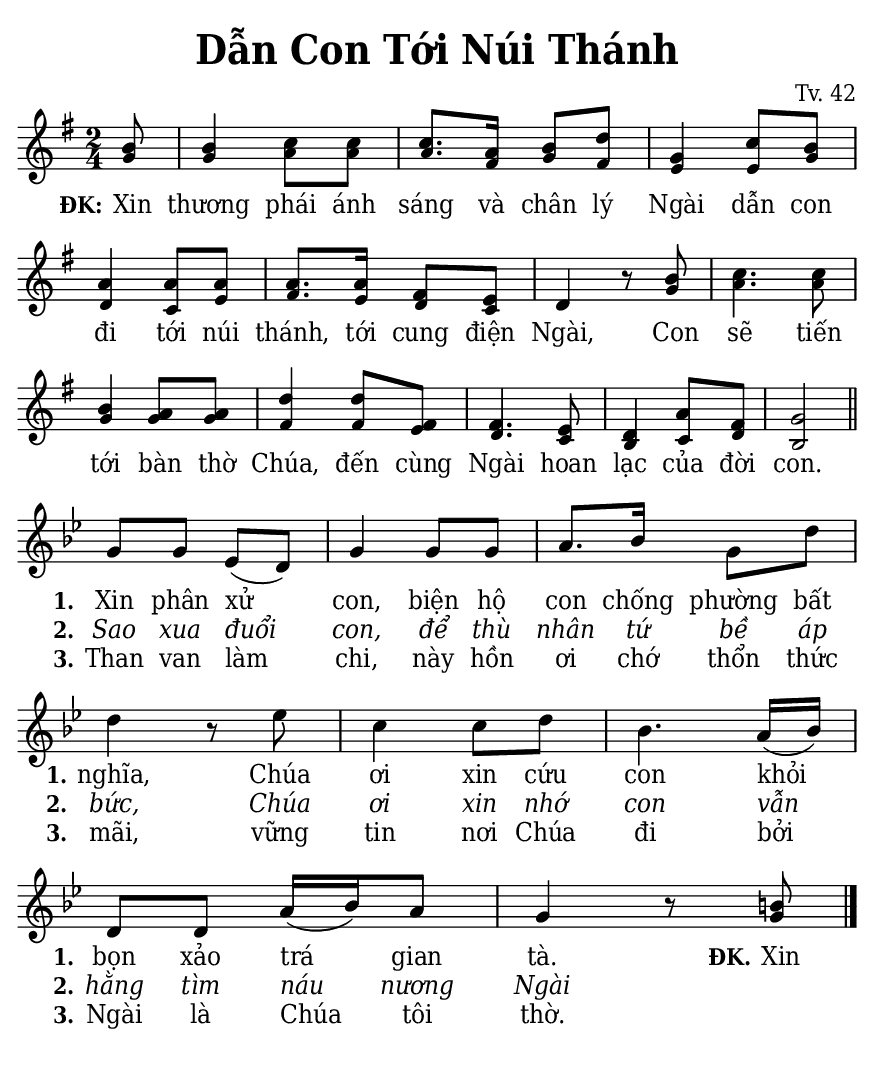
% Cài đặt chung\
\version "2.22.1"
\include "english.ly"

\header {
  title = \markup { \fontsize #1 "Dẫn Con Tới Núi Thánh" }
  composer = "Tv. 42"
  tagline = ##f
}

% mã nguồn cho những chức năng chưa hỗ trợ trong phiên bản lilypond hiện tại
% cung cấp bởi cộng đồng lilypond khi gửi email đến lilypond-user@gnu.org
% Đổi kích thước nốt cho bè phụ
notBePhu =
#(define-music-function (font-size music) (number? ly:music?)
   (for-some-music
     (lambda (m)
       (if (music-is-of-type? m 'rhythmic-event)
           (begin
             (set! (ly:music-property m 'tweaks)
                   (cons `(font-size . ,font-size)
                         (ly:music-property m 'tweaks)))
             #t)
           #f))
     music)
   music)

% in số phiên khúc trên mỗi dòng
#(define (add-grob-definition grob-name grob-entry)
     (set! all-grob-descriptions
           (cons ((@@ (lily) completize-grob-entry)
                  (cons grob-name grob-entry))
                 all-grob-descriptions)))

#(add-grob-definition
    'StanzaNumberSpanner
    `((direction . ,LEFT)
      (font-series . bold)
      (padding . 1.0)
      (side-axis . ,X)
      (stencil . ,ly:text-interface::print)
      (X-offset . ,ly:side-position-interface::x-aligned-side)
      (Y-extent . ,grob::always-Y-extent-from-stencil)
      (meta . ((class . Spanner)
               (interfaces . (font-interface
                              side-position-interface
                              stanza-number-interface
                              text-interface))))))

\layout {
    \context {
      \Global
      \grobdescriptions #all-grob-descriptions
    }
    \context {
      \Score
      \remove Stanza_number_align_engraver
      \consists
        #(lambda (context)
           (let ((texts '())
                 (syllables '()))
             (make-engraver
              (acknowledgers
               ((stanza-number-interface engraver grob source-engraver)
                  (set! texts (cons grob texts)))
               ((lyric-syllable-interface engraver grob source-engraver)
                  (set! syllables (cons grob syllables))))
              ((stop-translation-timestep engraver)
                 (for-each
                  (lambda (text)
                    (for-each
                     (lambda (syllable)
                       (ly:pointer-group-interface::add-grob
                        text
                        'side-support-elements
                        syllable))
                     syllables))
                  texts)
                 (set! syllables '())))))
    }
    \context {
      \Lyrics
      \remove Stanza_number_engraver
      \consists
        #(lambda (context)
           (let ((text #f)
                 (last-stanza #f))
             (make-engraver
              ((process-music engraver)
                 (let ((stanza (ly:context-property context 'stanza #f)))
                   (if (and stanza (not (equal? stanza last-stanza)))
                       (let ((column (ly:context-property context
'currentCommandColumn)))
                         (set! last-stanza stanza)
                         (if text
                             (ly:spanner-set-bound! text RIGHT column))
                         (set! text (ly:engraver-make-grob engraver
'StanzaNumberSpanner '()))
                         (ly:grob-set-property! text 'text stanza)
                         (ly:spanner-set-bound! text LEFT column)))))
              ((finalize engraver)
                 (if text
                     (let ((column (ly:context-property context
'currentCommandColumn)))
                       (ly:spanner-set-bound! text RIGHT column)))))))
      \override StanzaNumberSpanner.horizon-padding = 10000
    }
}

stanzaReminderOff =
  \temporary \override StanzaNumberSpanner.after-line-breaking =
     #(lambda (grob)
        ;; Can be replaced with (not (first-broken-spanner? grob)) in 2.23.
        (if (let ((siblings (ly:spanner-broken-into (ly:grob-original grob))))
              (and (pair? siblings)
                   (not (eq? grob (car siblings)))))
            (ly:grob-suicide! grob)))

stanzaReminderOn = \undo \stanzaReminderOff
% kết thúc mã nguồn

% Nhạc phiên khúc
nhacPhienKhucSop = \relative c'' {
  \partial 8 b8 |
  b4 c8 c |
  c8. a16 b8 d |
  g,4 c8 b |
  a4 a8 a |
  a8. a16 fs8 e |
  d4 r8 b' |
  c4. c8 |
  b4 a8 a |
  d4 d8 fs, |
  fs4. e8 |
  d4 a'8 fs |
  g2 \bar "||" \break
  
  \set Staff.printKeyCancellation = ##f
  \set Staff.explicitKeySignatureVisibility = #end-of-line-invisible
  \key bf \major
  g8 g ef (d) |
  g4 g8 g |
  a8. bf16 g8 d' |
  d4 r8 ef |
  c4 c8 d |
  bf4. a16 (bf) |
  d,8 d a'16 (bf) a8 |
  g4 r8 <b! g> \bar "|."
}

nhacPhienKhucAlto = \relative c'' {
  g8 |
  g4 a8 a |
  a8. fs16 g8 fs |
  e4 e8 g |
  d4 c8 e |
  fs8. e16 d8 c |
  d4 r8 g |
  a4. a8 |
  g4 g8 g |
  fs4 fs8 e |
  d4. c8 |
  b4 c8 d |
  b2
}

% Lời phiên khúc
loiPhienKhucSop = \lyrics {
  \stanzaReminderOff
  \set stanza = "ĐK:"
  Xin thương phái ánh sáng và chân lý Ngài
  dẫn con đi tới núi thánh,
  tới cung điện Ngài,
  Con sẽ tiến tới bàn thờ Chúa,
  đến cùng Ngài hoan lạc của đời con.
  \stanzaReminderOn
  <<
    {
      \set stanza = "1."
      Xin phân xử con,
      biện hộ con chống phường bất nghĩa,
      Chúa ơi xin cứu con khỏi bọn xảo trá gian tà.
      \set stanza = "ĐK."
      Xin
    }
    \new Lyrics {
	    \set associatedVoice = "beSop"
	    \set stanza = "2."
      \override Lyrics.LyricText.font-shape = #'italic
	    Sao xua đuổi con, để thù nhân tứ bề áp bức,
	    Chúa ơi xin nhớ con vẫn hằng tìm náu nương Ngài
    }
    \new Lyrics {
	    \set associatedVoice = "beSop"
	    \set stanza = "3."
	    Than van làm chi, này hồn ơi chớ thổn thức mãi,
	    vững tin nơi Chúa đi bởi Ngài là Chúa tôi thờ.
    }
  >>
}

% Dàn trang
\paper {
  #(set-paper-size "a5")
  top-margin = 3\mm
  bottom-margin = 3\mm
  left-margin = 3\mm
  right-margin = 3\mm
  indent = #0
  #(define fonts
	 (make-pango-font-tree "Deja Vu Serif Condensed"
	 		       "Deja Vu Serif Condensed"
			       "Deja Vu Serif Condensed"
			       (/ 20 20)))
  print-page-number = ##f
  system-system-spacing = #'((basic-distance . 0.1) (padding . 2.5))
}

TongNhip = {
  \key g \major \time 2/4
  \set Timing.beamExceptions = #'()
  \set Timing.baseMoment = #(ly:make-moment 1/4)
}

\score {
  \new ChoirStaff <<
    \new Staff \with {
        \consists "Merge_rests_engraver"
        printPartCombineTexts = ##f
      }
      <<
      \new Voice \TongNhip \partCombine 
        \nhacPhienKhucSop
        \notBePhu -1 { \nhacPhienKhucAlto }
      \new NullVoice = beSop \nhacPhienKhucSop
      \new Lyrics \lyricsto beSop \loiPhienKhucSop
      >>
  >>
  \layout {
    \override Lyrics.LyricSpace.minimum-distance = #1.5
    \override Score.BarNumber.break-visibility = ##(#f #f #f)
    \override Score.SpacingSpanner.uniform-stretching = ##t
  } 
}
